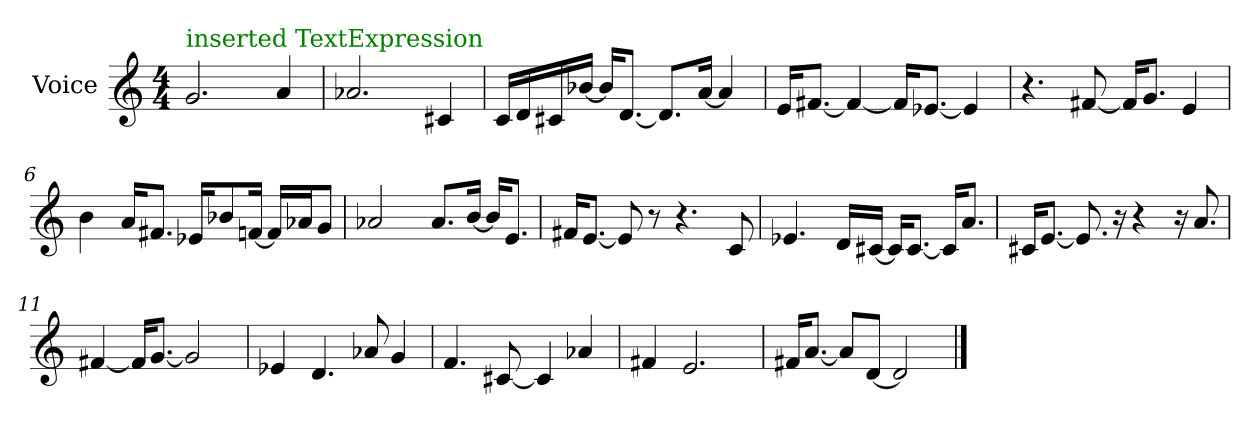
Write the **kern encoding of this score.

**kern
*part1
*staff1
*I"Voice
*I'Voice
*clefG2
*M4/4
=1
!LO:TX:color=#008000:t=inserted TextExpression
2.g/
4a/
=2
2.a-X/
4c#X/
=3
16c/LL
16d/
16c#X/
[<16b-X/JJ
16b-/KL]
[<8.d/J
8.d/L]
[<16a/Jk
4a/]
=4
16e/KL
[<8.f#X/J
4f#/_
16f#/KL]
[<8.e-X/J
4e-/]
=5
4.r
[<8f#X/
16f#/KL]
8.g/J
4e/
!!LO:LB:g=z
=6
4b\
16a/KL
8.f#X/J
16e-X/KL
8b-X/
[<16fn/Jk
16f/LL]
16a-X/J
8g/J
=7
2a-X/
8.a-/L
[<16b/Jk
16b/KL]
8.e/J
=8
16f#X/KL
[<8.e/J
8e/]
8r
4.r
8c/
=9
4.e-X/
16d/LL
[<16c#X/JJ
16c#/KL]
[<8.c#/J
16c#/KL]
8.a/J
=10
16c#X/KL
[<8.e/J
8.e/]
16ra
4r
16ra
8.a/
!!LO:LB:g=z
=11
[<4f#X/
16f#/KL]
[<8.g/J
2g/]
=12
4e-X/
4.d/
8a-X/
4g/
=13
4.f/
[<8c#X/
4c#/]
4a-X/
=14
4f#X/
2.e/
=15
16f#X/KL
[<8.a/J
8a/L]
[<8d/J
2d/]
==
*-
